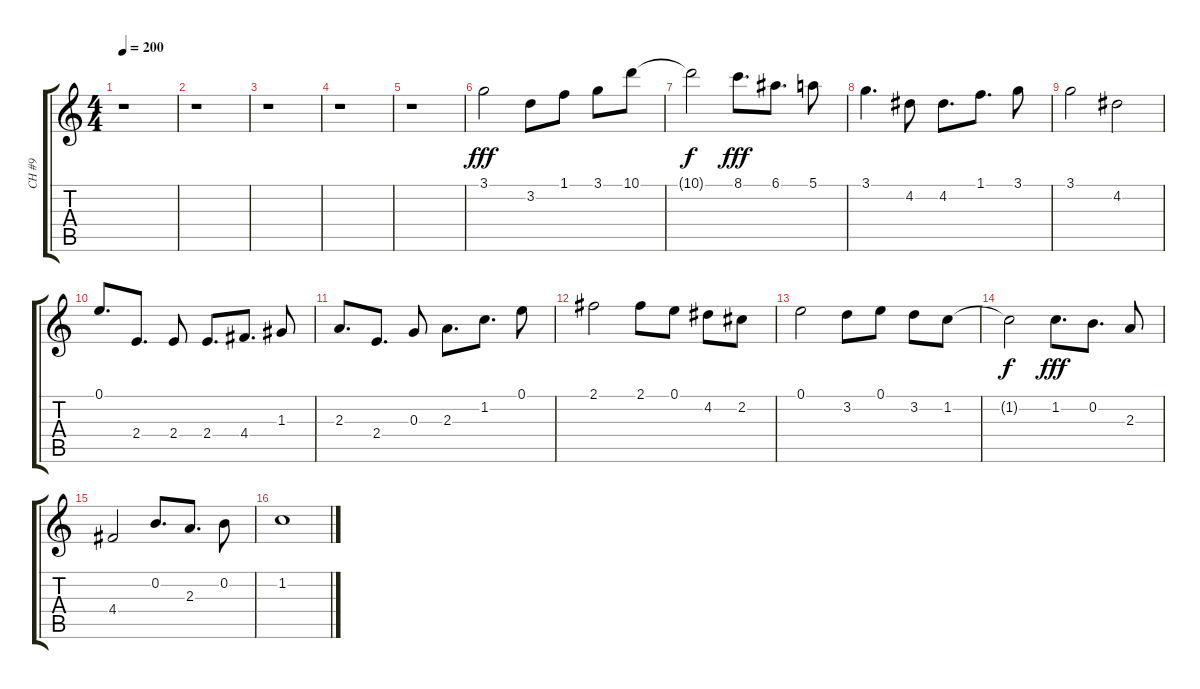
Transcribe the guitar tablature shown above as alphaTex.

\track ("CH #9" "CH #9") {instrument distortionguitar}
\staff {score tabs}
\tuning (E4 B3 G3 D3 A2 E2) {hide}
\ts (4 4)
\tempo 200
\clef g2
\ks c
r.1{dy f} |
r.1 |
r.1 |
r.1 |
r.1 |
3.1.2{dy fff} 3.2.8 1.1.8 3.1.8 10.1.8 |
10.1{t}.2{dy f} 8.1.8{d dy fff} 6.1.8{d} 5.1.8 |
3.1.4{d} 4.2.8 4.2.8{d} 1.1.8{d} 3.1.8 |
3.1.2 4.2.2 |
0.1.8{d} 2.4.8{d} 2.4.8 2.4.8{d} 4.4.8{d} 1.3.8 |
2.3.8{d} 2.4.8{d} 0.3.8 2.3.8{d} 1.2.8{d} 0.1.8 |
2.1.2 2.1.8 0.1.8 4.2.8 2.2.8 |
0.1.2 3.2.8 0.1.8 3.2.8 1.2.8 |
1.2{t}.2{dy f} 1.2.8{d dy fff} 0.2.8{d} 2.3.8 |
4.4.2 0.2.8{d} 2.3.8{d} 0.2.8 |
1.2.1
